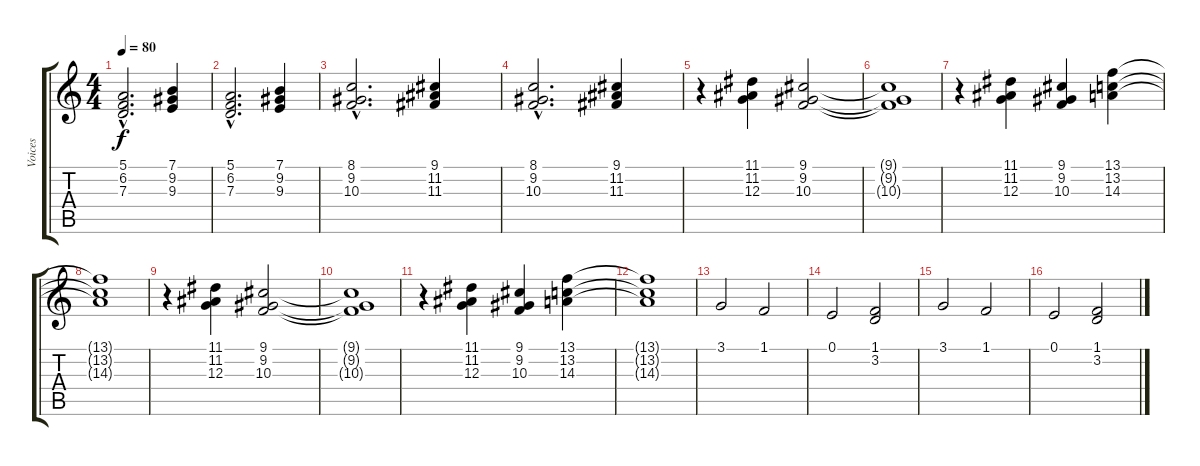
\track ("Voices" "Voices") {instrument synthvoice}
\staff {score tabs}
\tuning (E4 B3 G3 D3 A2 E2) {hide}
\ts (4 4)
\tempo 80
\clef g2
\ks c
(5.1{hac} 6.2{hac} 7.3{hac}).2{d dy f instrument synthvoice} (7.1 9.2 9.3).4 |
(5.1{hac} 6.2{hac} 7.3{hac}).2{d} (7.1 9.2 9.3).4 |
(8.1{hac} 9.2{hac} 10.3{hac}).2{d} (9.1 11.2 11.3).4 |
(8.1{hac} 9.2{hac} 10.3{hac}).2{d} (9.1 11.2 11.3).4 |
r.4 (11.1 11.2 12.3).4 (9.1 9.2 10.3).2 |
(9.1{t} 9.2{t} 10.3{t}).1 |
r.4 (11.1 11.2 12.3).4 (9.1 9.2 10.3).4 (13.1 13.2 14.3).4 |
(13.1{t} 13.2{t} 14.3{t}).1 |
r.4 (11.1 11.2 12.3).4 (9.1 9.2 10.3).2 |
(9.1{t} 9.2{t} 10.3{t}).1 |
r.4 (11.1 11.2 12.3).4 (9.1 9.2 10.3).4 (13.1 13.2 14.3).4 |
(13.1{t} 13.2{t} 14.3{t}).1 |
3.1.2 1.1.2 |
0.1.2 (1.1 3.2).2 |
3.1.2 1.1.2 |
0.1.2 (1.1 3.2).2
